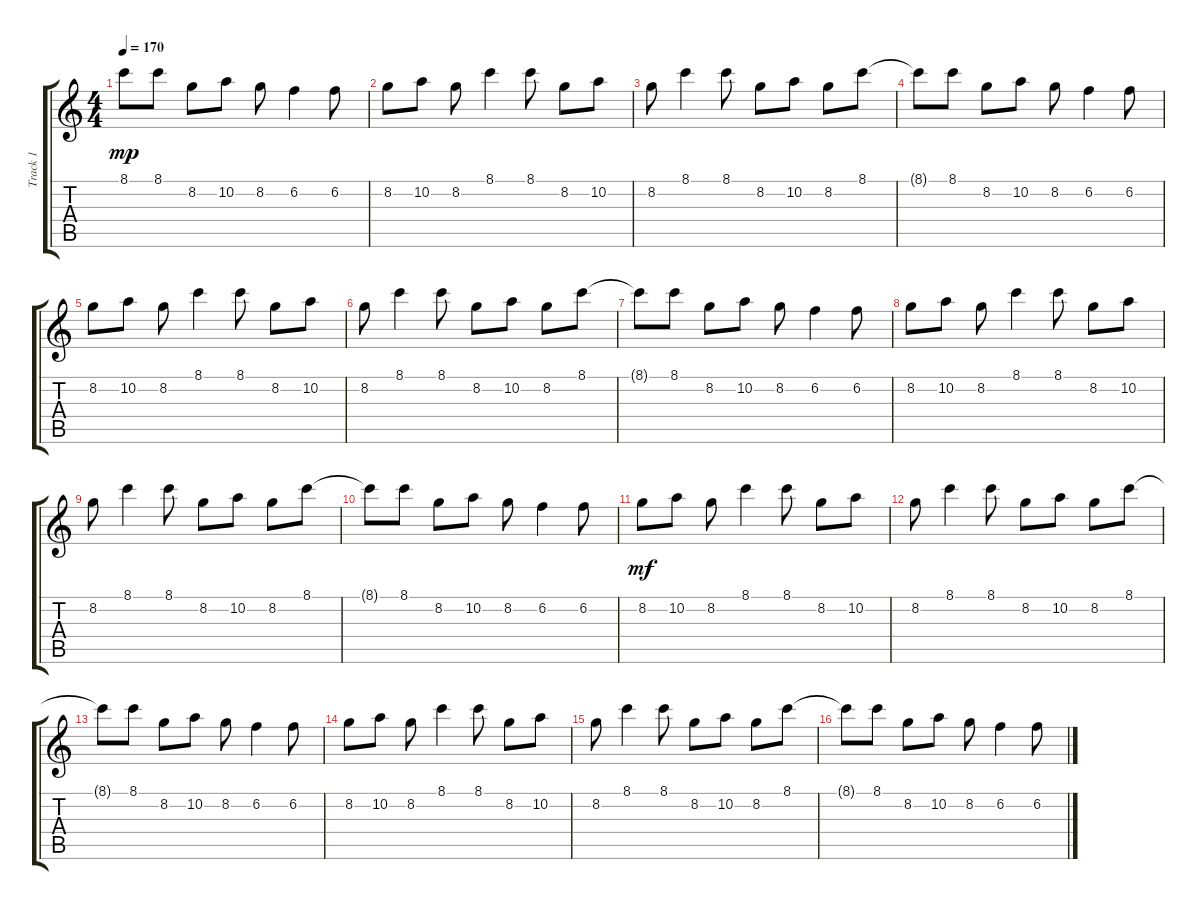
\track ("Track 1" "Track 1") {instrument acousticguitarsteel}
\staff {score tabs}
\tuning (E4 B3 G3 D3 A2 E2) {hide}
\ts (4 4)
\tempo 170
\clef g2
\ks c
8.1{t}.8{dy mp} 8.1.8 8.2.8 10.2.8 8.2.8 6.2.4 6.2.8 |
8.2.8 10.2.8 8.2.8 8.1.4 8.1.8 8.2.8 10.2.8 |
8.2.8 8.1.4 8.1.8 8.2.8 10.2.8 8.2.8 8.1.8 |
8.1{t}.8 8.1.8 8.2.8 10.2.8 8.2.8 6.2.4 6.2.8 |
8.2.8 10.2.8 8.2.8 8.1.4 8.1.8 8.2.8 10.2.8 |
8.2.8 8.1.4 8.1.8 8.2.8 10.2.8 8.2.8 8.1.8 |
8.1{t}.8 8.1.8 8.2.8 10.2.8 8.2.8 6.2.4 6.2.8 |
8.2.8 10.2.8 8.2.8 8.1.4 8.1.8 8.2.8 10.2.8 |
8.2.8 8.1.4 8.1.8 8.2.8 10.2.8 8.2.8 8.1.8 |
8.1{t}.8 8.1.8 8.2.8 10.2.8 8.2.8 6.2.4 6.2.8 |
8.2.8{dy mf} 10.2.8 8.2.8 8.1.4 8.1.8 8.2.8 10.2.8 |
8.2.8 8.1.4 8.1.8 8.2.8 10.2.8 8.2.8 8.1.8 |
8.1{t}.8 8.1.8 8.2.8 10.2.8 8.2.8 6.2.4 6.2.8 |
8.2.8 10.2.8 8.2.8 8.1.4 8.1.8 8.2.8 10.2.8 |
8.2.8 8.1.4 8.1.8 8.2.8 10.2.8 8.2.8 8.1.8 |
8.1{t}.8 8.1.8 8.2.8 10.2.8 8.2.8 6.2.4 6.2.8
